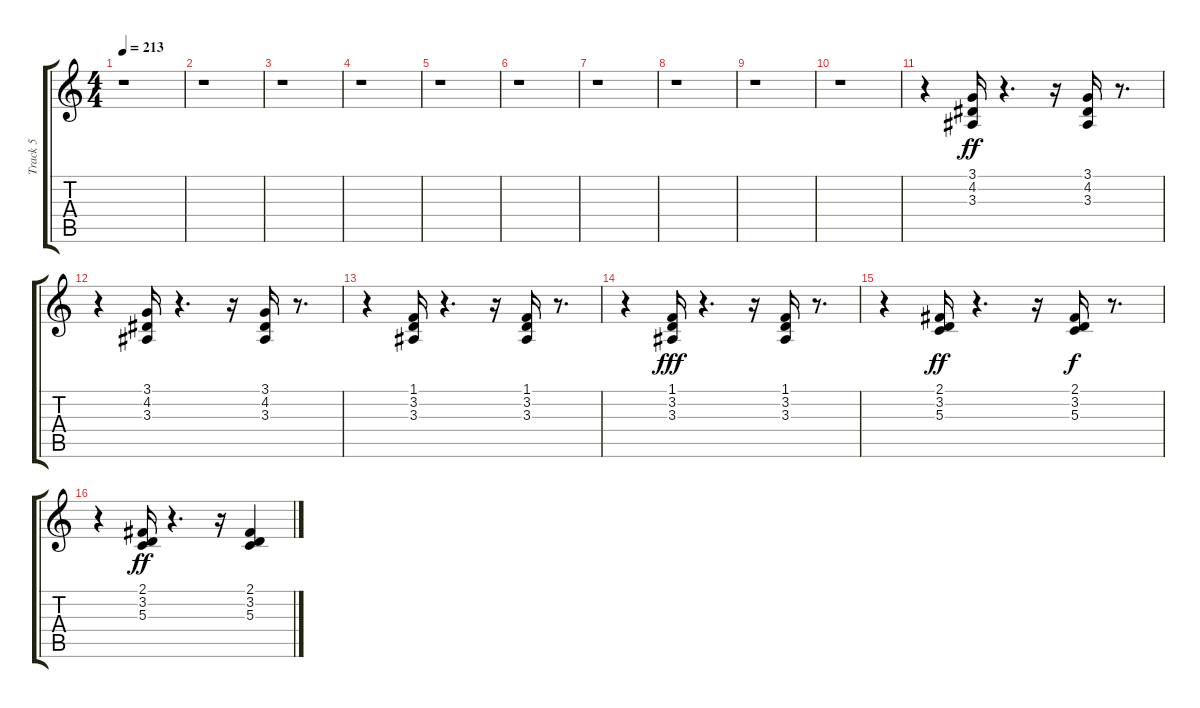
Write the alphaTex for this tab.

\track ("Track 5" "Track 5") {instrument choiraahs}
\staff {score tabs}
\tuning (E4 B3 G3 D3 A2 E2) {hide}
\ts (4 4)
\tempo 213
\clef g2
\ks c
r.1{dy f} |
r.1 |
r.1 |
r.1 |
r.1 |
r.1 |
r.1 |
r.1 |
r.1 |
r.1 |
r.4 (3.1 4.2 3.3).16{dy ff} r.4{d} r.16 (3.1 4.2 3.3).16 r.8{d} |
r.4 (3.1 4.2 3.3).16 r.4{d} r.16 (3.1 4.2 3.3).16 r.8{d} |
r.4 (1.1 3.2 3.3).16 r.4{d} r.16 (1.1 3.2 3.3).16 r.8{d} |
r.4 (1.1 3.2 3.3).16{dy fff} r.4{d} r.16 (1.1 3.2 3.3).16 r.8{d} |
r.4 (2.1 3.2 5.3).16{dy ff} r.4{d} r.16 (2.1 3.2 5.3).16{dy f} r.8{d} |
r.4 (2.1 3.2 5.3).16{dy ff} r.4{d} r.16 (2.1 3.2 5.3).4
